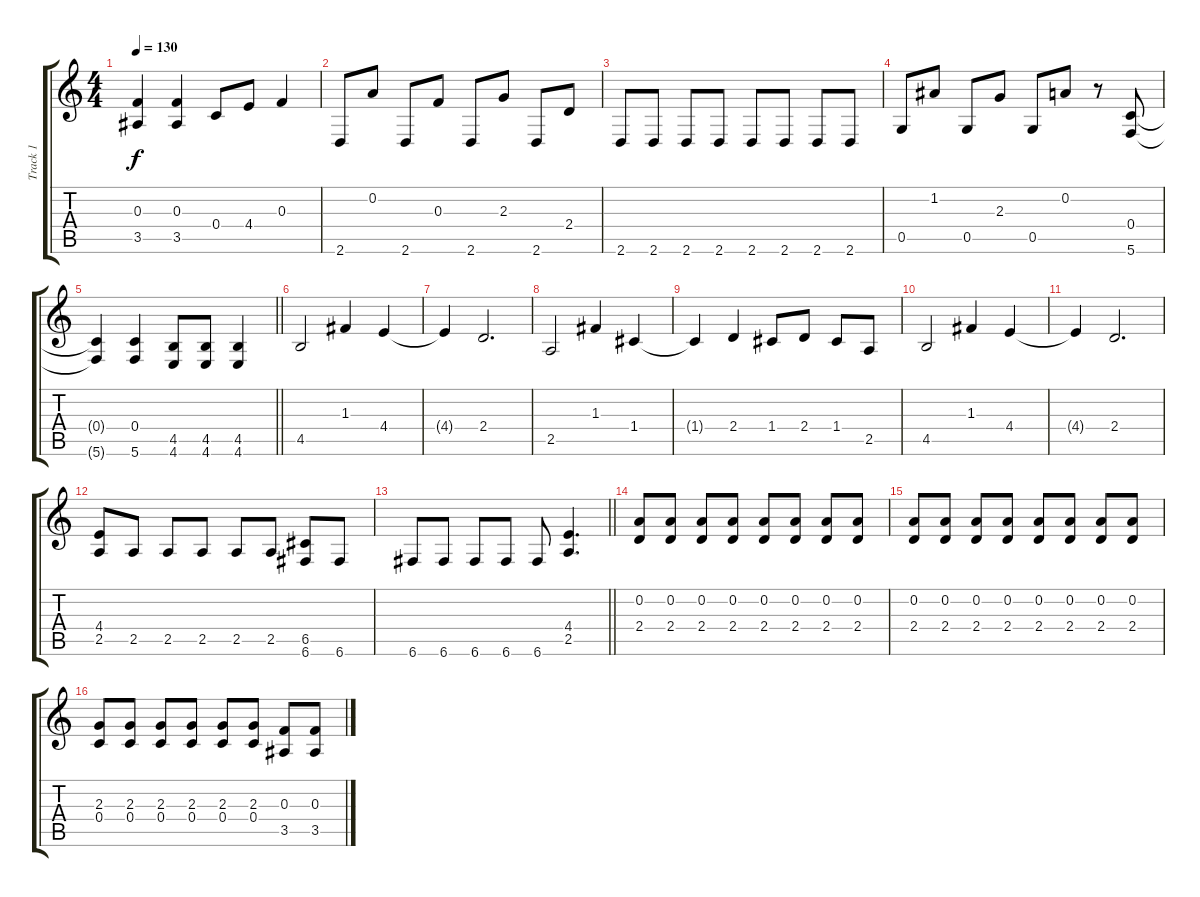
\track ("Track 1" "Track 1") {instrument overdrivenguitar}
\staff {score tabs}
\tuning (D4 A3 F3 C3 G2 C2) {hide}
\ts (4 4)
\tempo 130
\clef g2
\ks c
(0.3{t} 3.5{t}).4{dy f} (0.3 3.5).4 0.4.8 4.4.8 0.3.4 |
2.6.8 0.2.8 2.6.8 0.3.8 2.6.8 2.3.8 2.6.8 2.4.8 |
2.6.8 2.6.8 2.6.8 2.6.8 2.6.8 2.6.8 2.6.8 2.6.8 |
0.5.8 1.2.8 0.5.8 2.3.8 0.5.8 0.2.8 r.8 (0.4 5.6).8 |
\barLineRight lightlight
(0.4{t} 5.6{t}).4 (0.4 5.6).4 (4.5 4.6).8 (4.5 4.6).8 (4.5 4.6).4 |
4.5.2 1.3.4 4.4.4 |
4.4{t}.4 2.4.2{d} |
2.5.2 1.3.4 1.4.4 |
1.4{t}.4 2.4.4 1.4.8 2.4.8 1.4.8 2.5.8 |
4.5.2 1.3.4 4.4.4 |
4.4{t}.4 2.4.2{d} |
(4.4 2.5).8 2.5.8 2.5.8 2.5.8 2.5.8 2.5.8 (6.5 6.6).8 6.6.8 |
\barLineRight lightlight
6.6.8 6.6.8 6.6.8 6.6.8 6.6.8 (4.4 2.5).4{d} |
(0.2 2.4).8 (0.2 2.4).8 (0.2 2.4).8 (0.2 2.4).8 (0.2 2.4).8 (0.2 2.4).8 (0.2 2.4).8 (0.2 2.4).8 |
(0.2 2.4).8 (0.2 2.4).8 (0.2 2.4).8 (0.2 2.4).8 (0.2 2.4).8 (0.2 2.4).8 (0.2 2.4).8 (0.2 2.4).8 |
(2.3 0.4).8 (2.3 0.4).8 (2.3 0.4).8 (2.3 0.4).8 (2.3 0.4).8 (2.3 0.4).8 (0.3 3.5).8 (0.3 3.5).8
